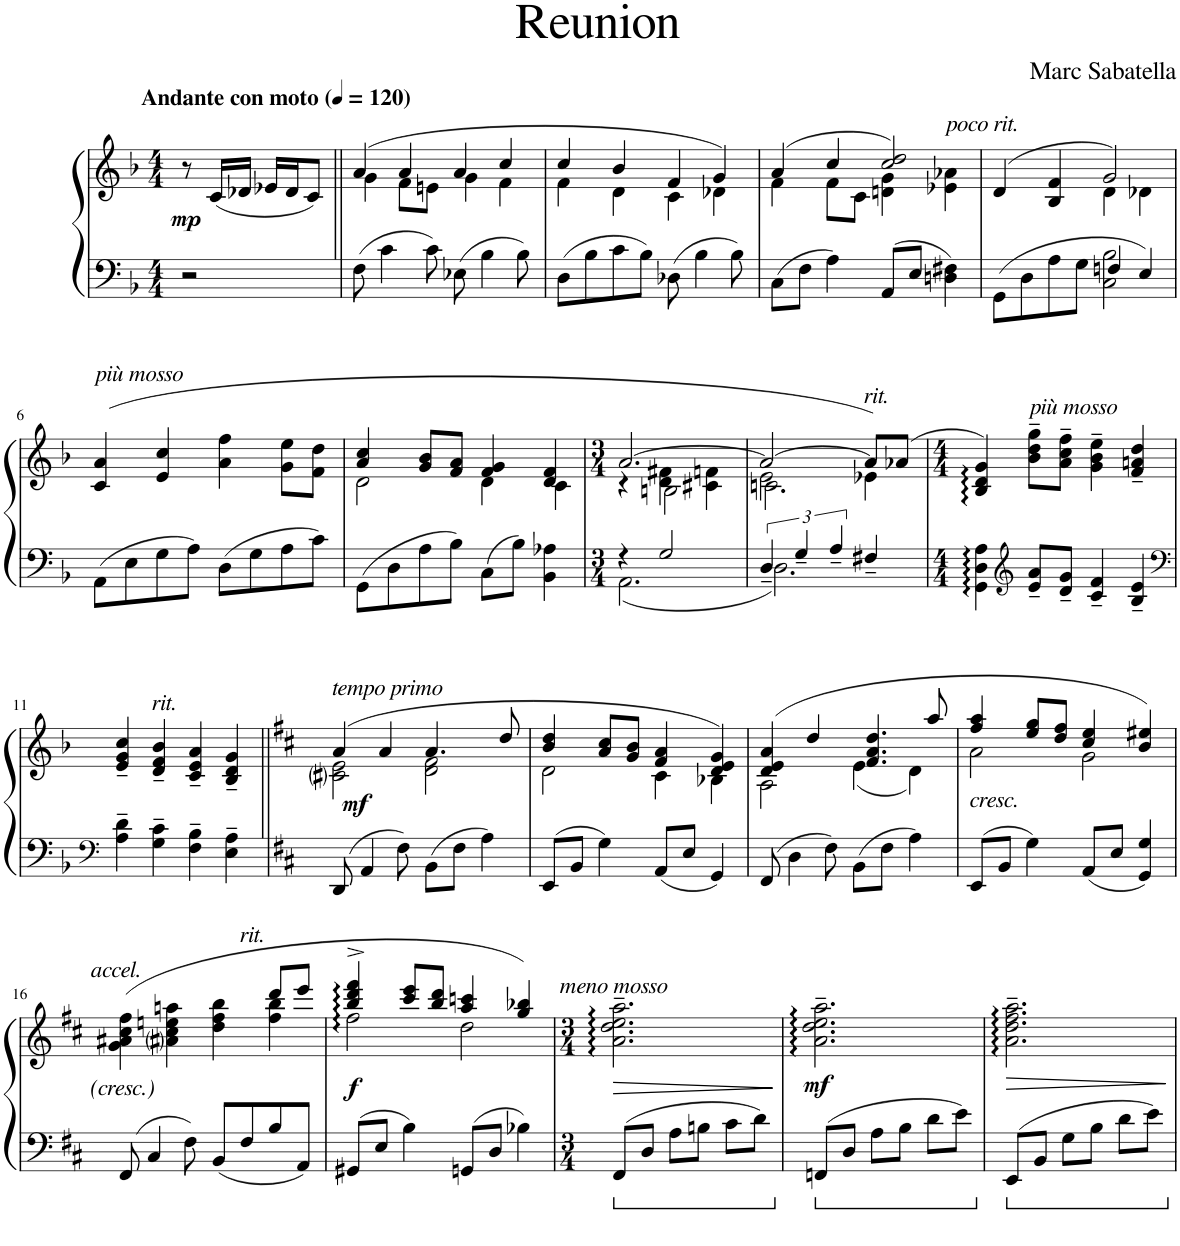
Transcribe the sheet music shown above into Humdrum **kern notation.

**kern	**kern	**dynam
*part1	*part1	*part1
*staff2	*staff1	*staff1/2
*I"Piano	*	*
*I'Pno	*	*
*clefF4	*clefG2	*
*k[b-]	*k[b-]	*
*M4/4	*M4/4	*
*MM120	*MM120	*
=1	=1	=1
!	!LO:TX:a:B:t=Andante con moto	!
!	!	!LO:DY:b
2r	8r	mp
.	(16c/LL	.
.	16d-X/JJ	.
.	16e-X/LL	.
.	16d-/J	.
.	8c/J)	.
=2||	=2||	=2||
*	*^	*
8F\	(4a/	4g\	.
4c\	.	.	.
.	4a/	8f\L	.
8c\	.	8en\J	.
8E-X\	4a/	4g\	.
4B-\	.	.	.
.	4cc/	4f\	.
8B-\	.	.	.
=3	=3	=3	=3
8D\L	4cc/	4f\	.
8B-\	.	.	.
8c\	4b-/	4d\	.
8B-\J	.	.	.
8D-X\	4f/	4c\	.
4B-\	.	.	.
.	4g/)	4d-X\	.
8B-\	.	.	.
=4	=4	=4	=4
8C\L	(4a/	4f\	.
8F\J	.	.	.
4A\	4cc/	8f\L	.
.	.	8c\J	.
8AA/L	2cc/ 2dd/)	4dn\ 4g\	.
8E/J	.	.	.
!	!	!LO:TX:a:i:t=poco rit.	!
4Dn\ 4F#X\	.	4e-X\ 4a-X\	.
=5	=5	=5	=5
*^	*	*	*
8GG\L	2ryy	(4d/	2ryy	.
8D\	.	.	.	.
8A\	.	4B-/ 4f/	.	.
8G\J	.	.	.	.
4Fn/	2C\ 2B-\	2g/)	4d\	.
4E/	.	.	4d-X\	.
*v	*v	*	*	*
!!LO:LB:g=z
=6	=6	=6	=6
!	!LO:TX:a:i:t=più mosso	!	!
*	*v	*v	*
8AA\L	(4c/ 4a/	.
8E\	.	.
8G\	4e/ 4cc/	.
8A\J	.	.
8D\L	4a\ 4ff\	.
8G\	.	.
8A\	8g\ 8ee\L	.
8c\J	8f\ 8dd\J	.
=7	=7	=7
*	*^	*
8GG\L	4a/ 4cc/	2d\	.
8D\	.	.	.
8A\	8g/ 8b-/L	.	.
8B-\J	8f/ 8a/J	.	.
8C\L	4f/ 4g/	4d\	.
8B-\J	.	.	.
4BB-\ 4A-X\	4d/ 4f/	4c\	.
*	*v	*v	*
=8	=8	=8
*M3/4	*M3/4	*
*^	*^	*
*	*	*	*^	*
4r	2.AA\	[2.a/	4r	4ryy	.
2G/	.	.	4d\ 4f#X\	2Bn\	.
.	.	.	4c#X\ 4fn\	.	.
=9	=9	=9	=9	=9	=9
6D~</	2.D\	2a/_	2e\	2.cn\	.
6G~</	.	.	.	.	.
6A~</	.	.	.	.	.
!	!	!LO:TX:a:i:t=rit.	!	!	!
4F#X~</	.	8a/L])	4e-X\	.	.
.	.	(8a-X/J	.	.	.
*v	*v	*	*	*	*
*	*v	*v	*v	*
=10	=10	=10
*M4/4	*M4/4	*
4GG\: 4D\: 4A\:	4B-/ 4d/ 4g/)	.
*clefG2	*	*
!	!LO:TX:a:i:t=più mosso	!
8e/~ 8a/~L	8b-\~ 8dd\~ 8gg\~L	.
8d/~ 8g/~J	8a\~ 8cc\~ 8ff\~J	.
4c/~ 4f/~	4g\~ 4b-\~ 4ee\~	.
4B-/~ 4e/~	4f/~ 4an/~ 4dd/~	.
!!LO:LB:g=z
=11	=11	=11
*clefF4	*	*
4A\~ 4d\~	4e/~ 4g/~ 4cc/~	.
!	!LO:TX:a:i:t=rit.	!
4G\~ 4c\~	4d/~ 4f/~ 4b-/~	.
4F\~ 4B-\~	4c/~ 4e/~ 4a/~	.
4E\~ 4A\~	4B-/~ 4d/~ 4g/~	.
=12||	=12||	=12||
*k[f#c#]	*k[f#c#]	*
*	*^	*
!	!LO:TX:a:i:t=tempo primo	!	!
!	!	!	!LO:DY:b
8DD/	(4a/	2c#i\ 2e\	mf
4AA/	.	.	.
.	4a/	.	.
8F#\	.	.	.
8BB\L	4.a/	2d\ 2f#\	.
8F#\J	.	.	.
4A\	.	.	.
.	8dd/	.	.
=13	=13	=13	=13
8EE/L	4b/ 4dd/	2d\	.
8BB/J	.	.	.
4G\	8a/ 8cc#/L	.	.
.	8g/ 8b/J	.	.
8AA/L	4f#/ 4a/	4c#\	.
8E/J	.	.	.
4GG/	4d/ 4e/ 4g/)	4B-X\	.
=14	=14	=14	=14
8FF#/	(4d/ 4e/ 4a/	2A\	.
4D\	.	.	.
.	4dd/	.	.
8F#\	.	.	.
8BB\L	4.f#/ 4.a/ 4.dd/	(4e\	.
8F#\J	.	.	.
4A\	.	4d\)	.
.	8aa/	.	.
=15	=15	=15	=15
!	!LO:TX:b:i:t=cresc.	!	!
8EE/L	4ff#/ 4aa/	2a\	.
8BB/J	.	.	.
4G\	8ee/ 8gg/L	.	.
.	8dd/ 8ff#/J	.	.
8AA/L	4cc#/ 4ee/	2g\	.
8E/J	.	.	.
4GG/ 4G/	4b/ 4ee#X/)	.	.
!!LO:LB:g=z	!!
=16	=16	=16	=16
!	!LO:TX:a:i:t=accel.	!	!
8FF#/	(4g\ 4a#X\ 4cc#\ 4ff#\	2.ryy	.
4C#/	.	.	.
.	4a#i\ 4cc#\ 4een\ 4aan\	.	.
8F#\	.	.	.
8BB/L	4dd\ 4ff#\ 4bb\	.	.
8F#/	.	.	.
!	!LO:TX:a:i:t=rit.	!	!
8B/	8ddd/L	4ff#\ 4bb\	.
8AA/J	8eee/J	.	.
=17	=17	=17	=17
!	!	!	!LO:DY:b
8GG#X/L	4bb/^ 4ddd/^ 4fff#/^	2ff#\	f
8E/J	.	.	.
4B\	8ccc#/ 8eee/L	.	.
.	8bb/ 8ddd/J	.	.
8GGn/L	4aa/ 4cccn/	2dd\	.
8D/J	.	.	.
4B-X\	4gg/ 4bb-X/)	.	.
*	*v	*v	*
=18	=18	=18
*M3/4	*M3/4	*
!	!LO:TX:a:i:t=meno mosso	!
!	!	!LO:HP:b
8FF#/L	2.a\~ 2.dd\~ 2.ee\~ 2.aa\~	>
8D/J	.	.
8A\L	.	.
8Bn\J	.	.
8c#\L	.	.
8d\J	.	.
.	.	]
=19	=19	=19
!	!	!LO:DY:b
8FFn/L	2.a\~ 2.dd\~ 2.ee\~ 2.aa\~	mf
8D/J	.	.
8A\L	.	.
8B\J	.	.
8d\L	.	.
8e\J	.	.
=20	=20	=20
!	!	!LO:HP:b
8EE/L	2.a\~ 2.dd\~ 2.ff#\~ 2.aa\~	>
8BB/J	.	.
8G\L	.	.
8B\J	.	.
8d\L	.	.
8e\J	.	.
.	.	]
=	=	=
*-	*-	*-
